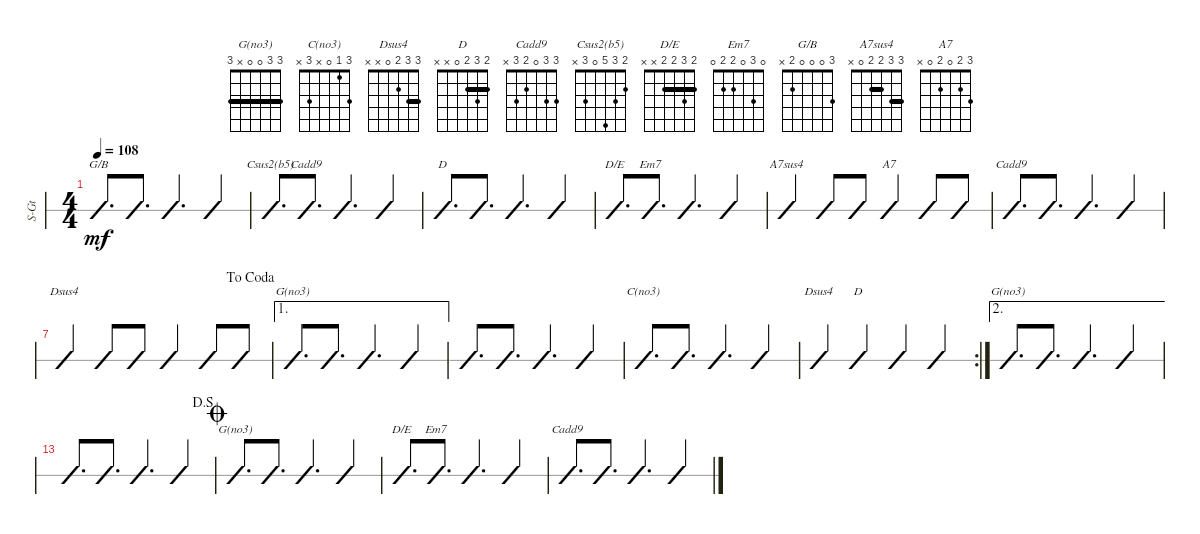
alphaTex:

\defaultSystemsLayout 4
\bracketExtendMode groupsimilarinstruments
\otherSystemsTrackNameOrientation horizontal
\defaultBarNumberDisplay FirstOfSystem
\track ("Steel Guitar" "S-Gt") {instrument acousticguitarsteel}
\staff {slash}
\tuning (E4 B3 G3 D3 A2 E2)
\chord ("G(no3)" 3 3 0 0 x 3) {barre 3}
\chord ("C(no3)" 3 1 0 x 3 x)
\chord ("Dsus4" 3 3 2 0 x x) {barre 3}
\chord ("D" 2 3 2 0 x x) {barre 2}
\chord ("Cadd9" 3 3 0 2 3 x)
\chord ("Csus2(b5)" 2 3 5 0 3 x)
\chord ("D/E" 2 3 2 2 x x) {barre (2 2)}
\chord ("Em7" 0 3 0 2 2 0)
\chord ("G/B" 3 0 0 0 2 x)
\chord ("A7sus4" 3 3 2 2 0 x) {barre (2 3)}
\chord ("A7" 3 2 0 2 0 x)
\ts (4 4)
\scale
0.362319
\tempo 108
\accidentals auto
\clef g2
\ottava regular
\simile none
\ks g
(2.5 0.4 0.3 0.2 3.1).8{d ch "G/B" dy mf} (2.5 0.4 0.3 0.2 3.1).8{d} (2.5 0.4 0.3 0.2 3.1).4{d} (2.5 0.4 0.3 0.2 3.1).4 |
\scale
0.415153 (3.5 0.4 5.3 3.2 2.1).8{d ch "Csus2(b5)"} (3.5 2.4 0.3 3.2 3.1).8{d ch "Cadd9"} (3.5 2.4 0.3 3.2 3.1).4{d} (3.5 2.4 0.3 3.2 3.1).4 |
\scale
0.223828 (0.4 2.3 3.2 2.1).8{d ch "D"} (0.4 2.3 3.2 3.1).8{d} (0.4 2.3 3.2 3.1).4{d} (0.4 2.3 3.2 3.1).4 |
(2.4 2.3 3.2 2.1).8{d ch "D/E"} (0.6 2.5 2.4 0.3 3.2 0.1).8{d ch "Em7"} (0.6 2.5 2.4 0.3 3.2 0.1).4{d} (0.6 2.5 2.4 0.3 3.2 0.1).4 |
(0.5 2.4 2.3 3.2 3.1).4{ch "A7sus4"} (0.5 2.4 2.3 3.2 3.1).8 (0.5 2.4 2.3 3.2 3.1).8 (0.5 2.4 0.3 2.2 3.1).4{ch "A7"} (0.5 2.4 0.3 2.2 3.1).8 (0.5 2.4 0.3 2.2 3.1).8 |
(3.5 2.4 0.3 3.2 3.1).8{d ch "Cadd9"} (3.5 2.4 0.3 3.2 3.1).8{d} (3.5 2.4 0.3 3.2 3.1).4{d} (3.5 2.4 0.3 3.2 3.1).4 |
\scale
0.227345
\jump dacoda
(0.4 2.3 3.2 3.1).4{ch "Dsus4"} (0.4 2.3 3.2 3.1).8 (0.4 2.3 3.2 3.1).8 (0.4 2.3 3.2 3.1).4 (0.4 2.3 3.2 3.1).8 (0.4 2.3 3.2 3.1).8 |
\ae 1
\scale
0.280909 (3.6 0.4 0.3 3.2 3.1).8{d ch "G(no3)"} (3.6 0.4 0.3 3.2 3.1).8{d} (3.6 0.4 0.3 3.2 3.1).4{d} (3.6 0.4 0.3 3.2 3.1).4 |
\scale
0.286642 (3.6 0.4 0.3 3.2 3.1).8{d} (3.6 0.4 0.3 3.2 3.1).8{d} (3.6 0.4 0.3 3.2 3.1).4{d} (3.6 0.4 0.3 3.2 3.1).4 |
\scale
0.206078 (3.5 0.3 1.2 3.1).8{d ch "C(no3)"} (3.5 0.3 1.2 3.1).8{d} (3.5 0.3 1.2 3.1).4{d} (3.5 0.3 1.2 3.1).4 |
\rc 2
\scale
0.309736 (0.4 2.3 3.2 3.1).4{ch "Dsus4"} (0.4 2.3 3.2 2.1).4{ch "D"} (0.4 2.3 3.2 2.1).4 (0.4 2.3 3.2 2.1).4 |
\ae 2
\scale
0.364379 (3.6 0.4 0.3 3.2 3.1).8{d ch "G(no3)"} (3.6 0.4 0.3 3.2 3.1).8{d} (3.6 0.4 0.3 3.2 3.1).4{d} (3.6 0.4 0.3 3.2 3.1).4 |
\scale
0.326015
\jump dalsegno
(3.6 0.4 0.3 3.2 3.1).8{d} (3.6 0.4 0.3 3.2 3.1).8{d} (3.6 0.4 0.3 3.2 3.1).4{d} (3.6 0.4 0.3 3.2 3.1).4 |
\scale
0.250836
\jump coda
(3.6 0.4 0.3 3.2 3.1).8{d ch "G(no3)"} (3.6 0.4 0.3 3.2 3.1).8{d} (3.6 0.4 0.3 3.2 3.1).4{d} (3.6 0.4 0.3 3.2 3.1).4 |
\scale
0.262564 (2.4 2.3 3.2 2.1).8{d ch "D/E"} (0.6 2.5 2.4 0.3 3.2 0.1).8{d ch "Em7"} (0.6 2.5 2.4 0.3 3.2 0.1).4{d} (0.6 2.5 2.4 0.3 3.2 0.1).4 |
\scale
0.272553 (3.5 2.4 0.3 3.2 3.1).8{d ch "Cadd9"} (3.5 2.4 0.3 3.2 3.1).8{d} (3.5 2.4 0.3 3.2 3.1).4{d} (3.5 2.4 0.3 3.2 3.1).4
